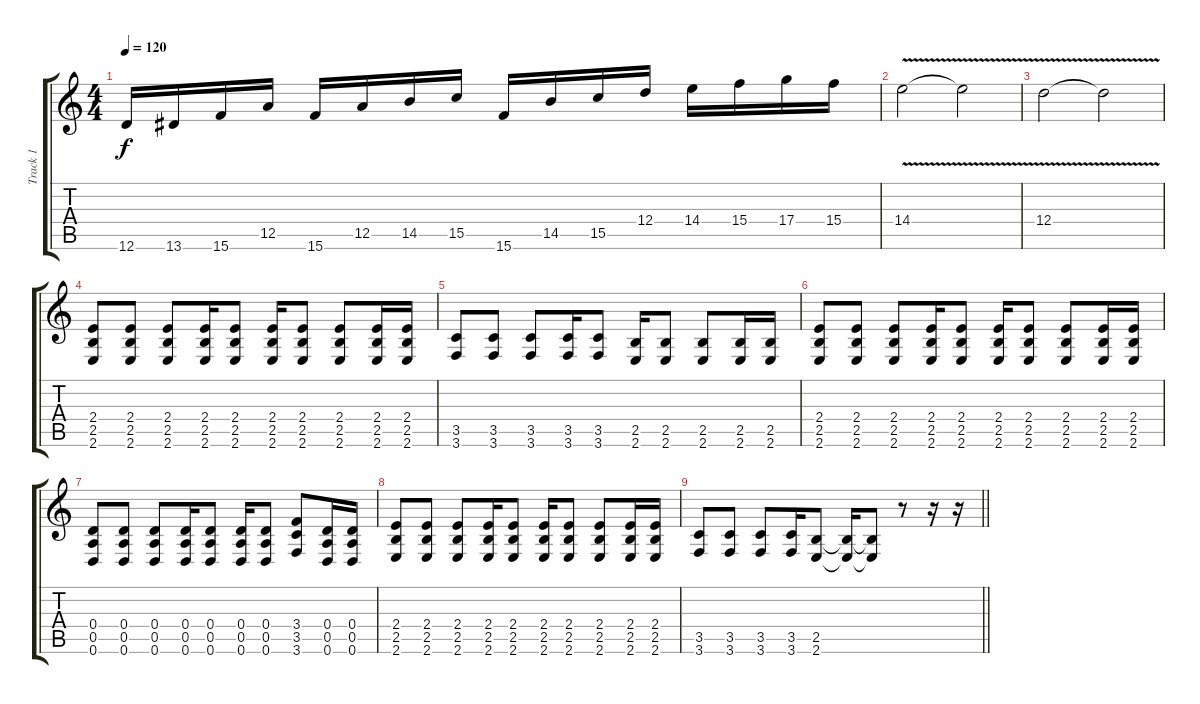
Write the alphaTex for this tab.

\track ("Track 1" "Track 1") {instrument overdrivenguitar}
\staff {score tabs}
\tuning (E4 B3 G3 D3 A2 D2) {hide}
\ts (4 4)
\tempo 120
\clef g2
\ks c
12.6.16{dy f} 13.6.16 15.6.16 12.5.16 15.6.16 12.5.16 14.5.16 15.5.16 15.6.16 14.5.16 15.5.16 12.4.16 14.4.16 15.4.16 17.4.16 15.4.16 |
14.4{v}.2 14.4{t}.2 |
12.4{v}.2 12.4{t}.2 |
(2.4 2.5 2.6).8 (2.4 2.5 2.6).8 (2.4 2.5 2.6).8 (2.4 2.5 2.6).16 (2.4 2.5 2.6).8 (2.4 2.5 2.6).16 (2.4 2.5 2.6).8 (2.4 2.5 2.6).8 (2.4 2.5 2.6).16 (2.4 2.5 2.6).16 |
(3.5 3.6).8 (3.5 3.6).8 (3.5 3.6).8 (3.5 3.6).16 (3.5 3.6).8 (2.5 2.6).16 (2.5 2.6).8 (2.5 2.6).8 (2.5 2.6).16 (2.5 2.6).16 |
(2.4 2.5 2.6).8 (2.4 2.5 2.6).8 (2.4 2.5 2.6).8 (2.4 2.5 2.6).16 (2.4 2.5 2.6).8 (2.4 2.5 2.6).16 (2.4 2.5 2.6).8 (2.4 2.5 2.6).8 (2.4 2.5 2.6).16 (2.4 2.5 2.6).16 |
(0.4 0.5 0.6).8 (0.4 0.5 0.6).8 (0.4 0.5 0.6).8 (0.4 0.5 0.6).16 (0.4 0.5 0.6).8 (0.4 0.5 0.6).16 (0.4 0.5 0.6).8 (3.4 3.5 3.6).8 (0.4 0.5 0.6).16 (0.4 0.5 0.6).16 |
(2.4 2.5 2.6).8 (2.4 2.5 2.6).8 (2.4 2.5 2.6).8 (2.4 2.5 2.6).16 (2.4 2.5 2.6).8 (2.4 2.5 2.6).16 (2.4 2.5 2.6).8 (2.4 2.5 2.6).8 (2.4 2.5 2.6).16 (2.4 2.5 2.6).16 |
\barLineRight lightlight
(3.5 3.6).8 (3.5 3.6).8 (3.5 3.6).8 (3.5 3.6).16 (2.5 2.6).8 (2.5{t} 2.6{t}).16 (2.5{t} 2.6{t}).8 r.8 r.16 r.16
